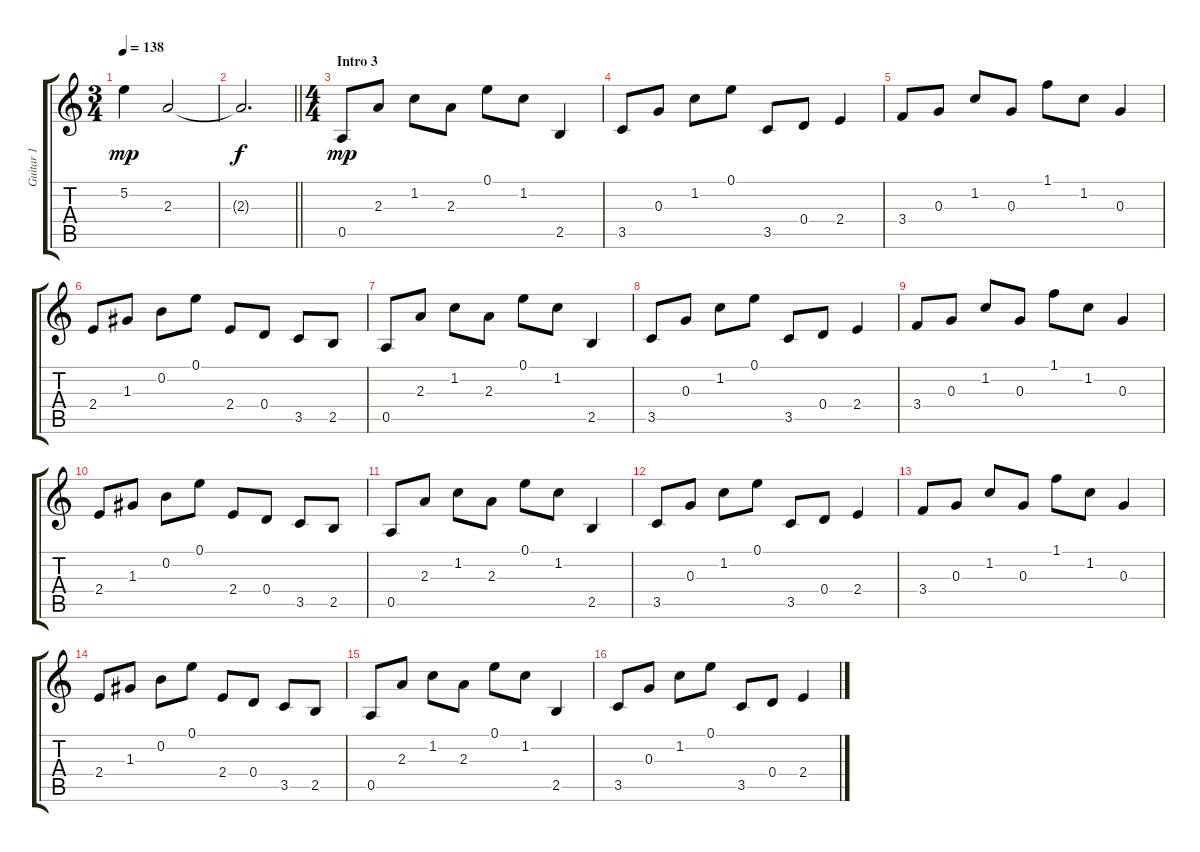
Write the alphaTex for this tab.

\track ("Guitar 1" "Guitar 1") {instrument electricguitarclean}
\staff {score tabs}
\tuning (E4 B3 G3 D3 A2 E2) {hide}
\ts (3 4)
\tempo 138
\clef g2
\ks c
5.2.4{dy mp} 2.3.2 |
\barLineRight lightlight
2.3{t}.2{d dy f} |
\ts (4 4)
\section ("" "Intro 3")
0.5.8{dy mp} 2.3.8 1.2.8 2.3.8 0.1.8 1.2.8 2.5.4 |
3.5.8 0.3.8 1.2.8 0.1.8 3.5.8 0.4.8 2.4.4 |
3.4.8 0.3.8 1.2.8 0.3.8 1.1.8 1.2.8 0.3.4 |
2.4.8 1.3.8 0.2.8 0.1.8 2.4.8 0.4.8 3.5.8 2.5.8 |
0.5.8 2.3.8 1.2.8 2.3.8 0.1.8 1.2.8 2.5.4 |
3.5.8 0.3.8 1.2.8 0.1.8 3.5.8 0.4.8 2.4.4 |
3.4.8 0.3.8 1.2.8 0.3.8 1.1.8 1.2.8 0.3.4 |
2.4.8 1.3.8 0.2.8 0.1.8 2.4.8 0.4.8 3.5.8 2.5.8 |
0.5.8 2.3.8 1.2.8 2.3.8 0.1.8 1.2.8 2.5.4 |
3.5.8 0.3.8 1.2.8 0.1.8 3.5.8 0.4.8 2.4.4 |
3.4.8 0.3.8 1.2.8 0.3.8 1.1.8 1.2.8 0.3.4 |
2.4.8 1.3.8 0.2.8 0.1.8 2.4.8 0.4.8 3.5.8 2.5.8 |
0.5.8 2.3.8 1.2.8 2.3.8 0.1.8 1.2.8 2.5.4 |
3.5.8 0.3.8 1.2.8 0.1.8 3.5.8 0.4.8 2.4.4
